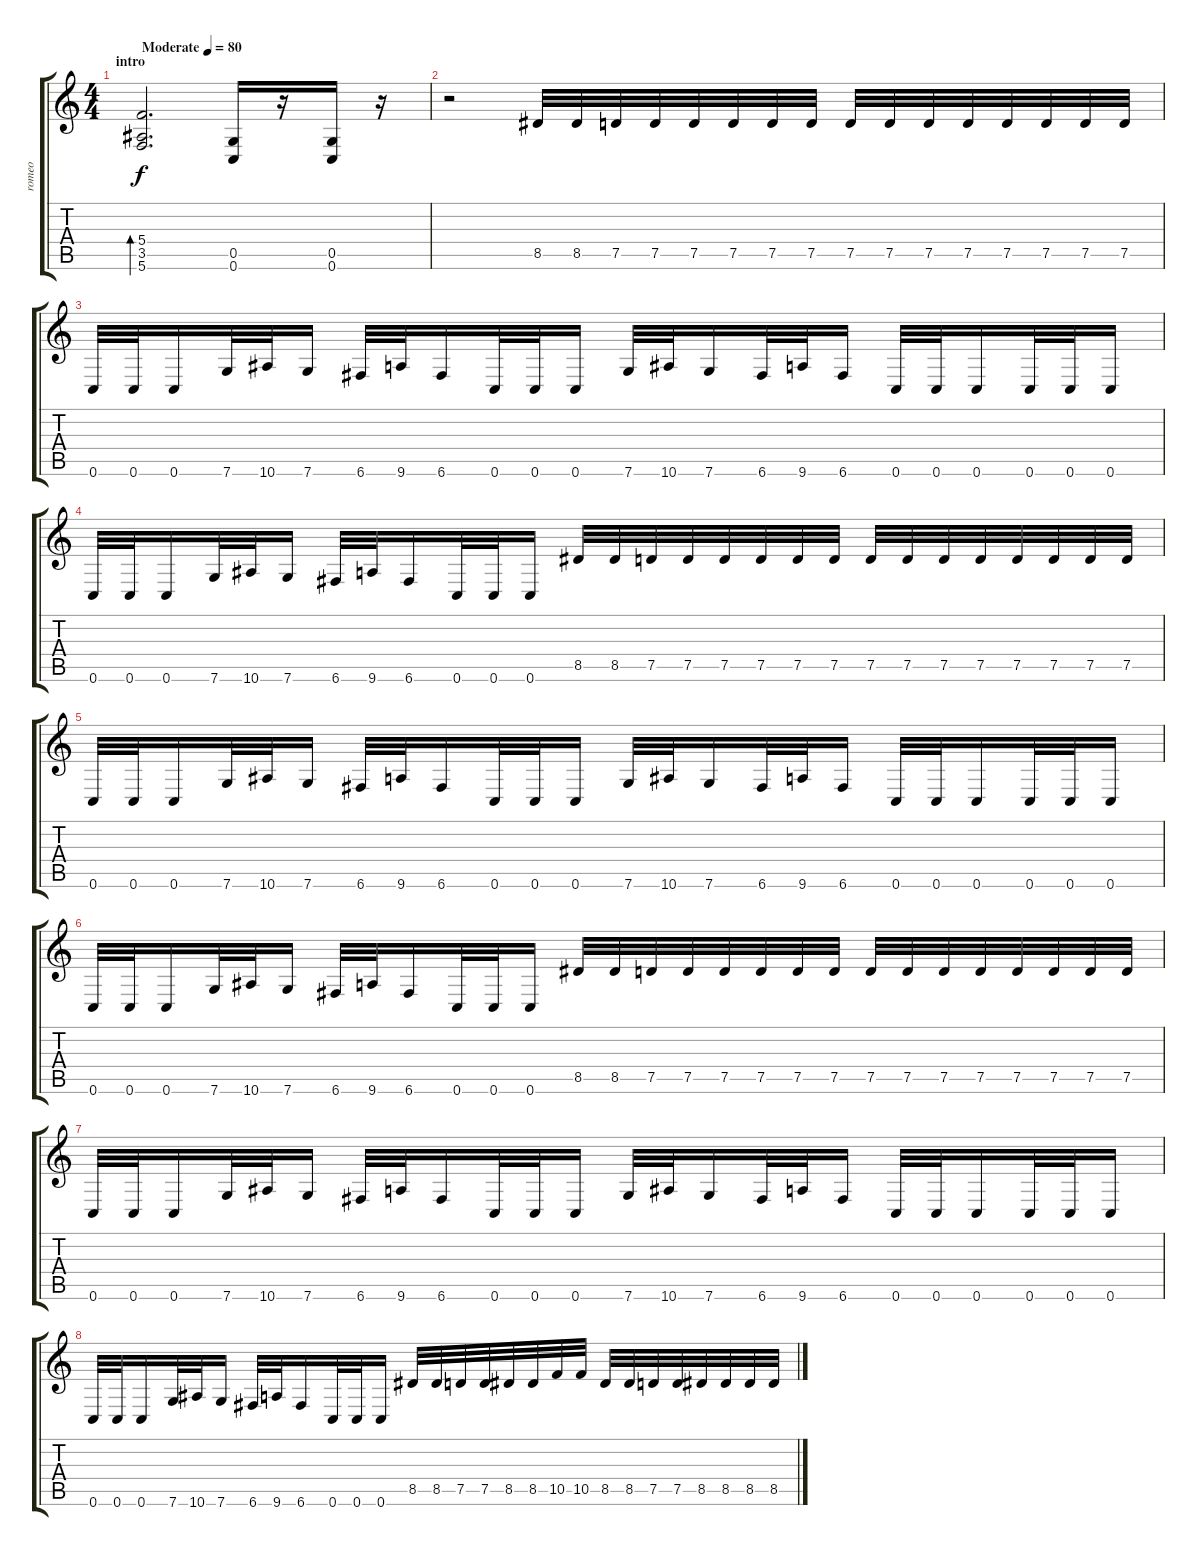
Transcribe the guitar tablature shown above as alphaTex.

\track ("romeo" "romeo") {instrument distortionguitar}
\staff {score tabs}
\tuning (D4 A3 F3 C3 G2 C2) {hide}
\ts (4 4)
\section ("" "intro")
\tempo (80 "Moderate")
\clef g2
\ks c
(5.4 3.5 5.6).2{d bd 240 dy f instrument distortionguitar} (0.5 0.6).16 r.16 (0.5 0.6).16 r.16 |
r.2 8.5.32 8.5.32 7.5.32 7.5.32 7.5.32 7.5.32 7.5.32 7.5.32 7.5.32 7.5.32 7.5.32 7.5.32 7.5.32 7.5.32 7.5.32 7.5.32 |
0.6.32 0.6.32 0.6.16 7.6.32 10.6.32 7.6.16 6.6.32 9.6.32 6.6.16 0.6.32 0.6.32 0.6.16 7.6.32 10.6.32 7.6.16 6.6.32 9.6.32 6.6.16 0.6.32 0.6.32 0.6.16 0.6.32 0.6.32 0.6.16 |
0.6.32 0.6.32 0.6.16 7.6.32 10.6.32 7.6.16 6.6.32 9.6.32 6.6.16 0.6.32 0.6.32 0.6.16 8.5.32 8.5.32 7.5.32 7.5.32 7.5.32 7.5.32 7.5.32 7.5.32 7.5.32 7.5.32 7.5.32 7.5.32 7.5.32 7.5.32 7.5.32 7.5.32 |
0.6.32 0.6.32 0.6.16 7.6.32 10.6.32 7.6.16 6.6.32 9.6.32 6.6.16 0.6.32 0.6.32 0.6.16 7.6.32 10.6.32 7.6.16 6.6.32 9.6.32 6.6.16 0.6.32 0.6.32 0.6.16 0.6.32 0.6.32 0.6.16 |
0.6.32 0.6.32 0.6.16 7.6.32 10.6.32 7.6.16 6.6.32 9.6.32 6.6.16 0.6.32 0.6.32 0.6.16 8.5.32 8.5.32 7.5.32 7.5.32 7.5.32 7.5.32 7.5.32 7.5.32 7.5.32 7.5.32 7.5.32 7.5.32 7.5.32 7.5.32 7.5.32 7.5.32 |
0.6.32 0.6.32 0.6.16 7.6.32 10.6.32 7.6.16 6.6.32 9.6.32 6.6.16 0.6.32 0.6.32 0.6.16 7.6.32 10.6.32 7.6.16 6.6.32 9.6.32 6.6.16 0.6.32 0.6.32 0.6.16 0.6.32 0.6.32 0.6.16 |
0.6.32 0.6.32 0.6.16 7.6.32 10.6.32 7.6.16 6.6.32 9.6.32 6.6.16 0.6.32 0.6.32 0.6.16 8.5.32 8.5.32 7.5.32 7.5.32 8.5.32 8.5.32 10.5.32 10.5.32 8.5.32 8.5.32 7.5.32 7.5.32 8.5.32 8.5.32 8.5.32 8.5.32
